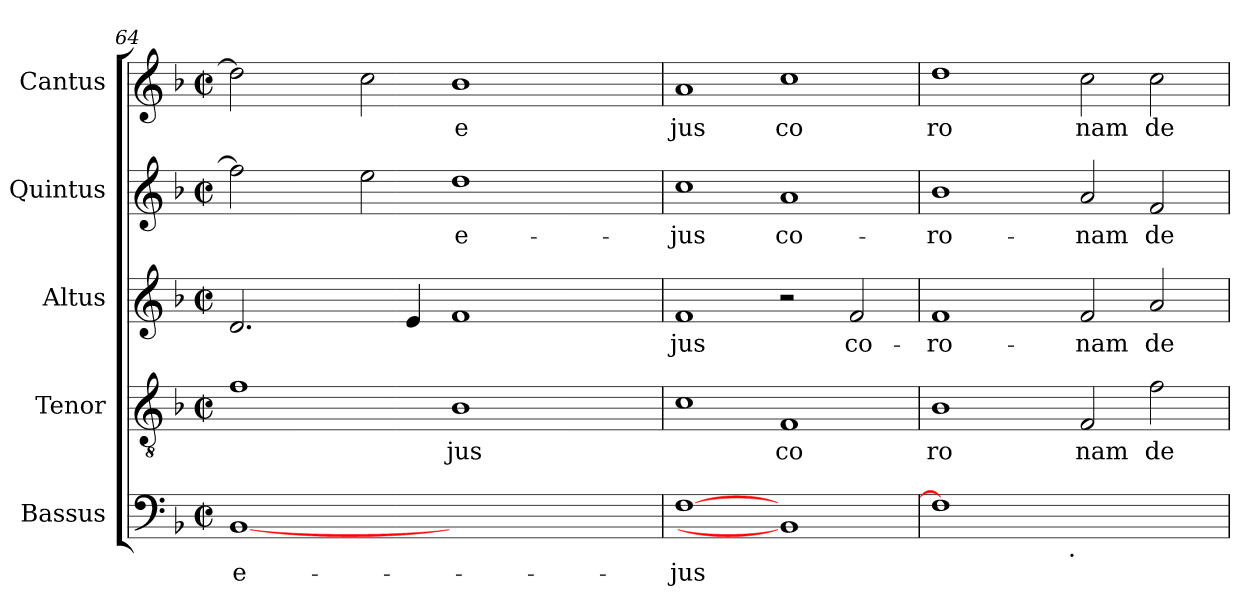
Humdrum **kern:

**kern	**text	**kern	**text	**kern	**text	**kern	**text	**kern	**text
*part5	*part5	*part4	*part4	*part3	*part3	*part2	*part2	*part1	*part1
*staff5	*staff5	*staff4	*staff4	*staff3	*staff3	*staff2	*staff2	*staff1	*staff1
*I"Bassus	*	*I"Tenor	*	*I"Altus	*	*I"Quintus	*	*I"Cantus	*
!!LO:LB:g=z
*clefF4	*	*clefGv2	*	*clefG2	*	*clefG2	*	*clefG2	*
*k[b-]	*	*k[b-]	*	*k[b-]	*	*k[b-]	*	*k[b-]	*
*F:	*	*F:	*	*F:	*	*F:	*	*F:	*
*M2/2	*	*M2/2	*	*M2/2	*	*M2/2	*	*M2/2	*
*met(c|)	*	*met(c|)	*	*met(c|)	*	*met(c|)	*	*met(c|)	*
=64	=64	=64	=64	=64	=64	=64	=64	=64	=64
!	!LO:LY:b:cj	!	!	!	!	!	!	!	!
*	*	*^	*	*	*	*^	*	*	*
*	*	*	*^	*	*	*	*	*	*	*	*
[1BB-	e-	1f	8ryy	4ryy	.	2.d/	.	2ff\]	64ryy	.	2dd\]	.
.	.	.	.	.	.	.	.	.	1ryy	.	.	.
.	.	.	1...ryy	.	.	.	.	.	.	.	.	.
.	.	.	.	16ryy	.	.	.	.	.	.	.	.
.	.	.	.	64ryy	.	.	.	.	.	.	.	.
.	.	.	.	1ryy	.	.	.	.	.	.	.	.
.	.	.	.	.	.	.	.	2ee\	.	.	2cc\	.
.	.	.	.	.	.	4e/	.	.	.	.	.	.
!	!	!	!	!	!LO:LY:b:cj	!	!	!	!	!LO:LY:b:cj	!	!LO:LY:b:cj
1ryy	.	1B-	.	.	jus	1f	.	1dd	.	e-	1b-	e
.	.	.	.	.	.	.	.	.	2ryy	.	.	.
.	.	.	.	2ryy	.	.	.	.	.	.	.	.
.	.	.	.	.	.	.	.	.	4ryy	.	.	.
.	.	.	.	.	.	.	.	.	8...ryy	.	.	.
.	.	.	.	8ryy	.	.	.	.	.	.	.	.
.	.	.	.	32.ryy	.	.	.	.	.	.	.	.
=65	=65	=65	=65	=65	=65	=65	=65	=65	=65	=65	=65	=65
!	!LO:LY:b:cj	!	!	!	!	!	!LO:LY:b:cj	!	!	!LO:LY:b:cj	!	!LO:LY:b:cj
*	*	*v	*v	*v	*	*	*	*v	*v	*	*	*
[1F	-jus	1c	.	1f	jus	1cc	-jus	1a	jus
!	!	!	!LO:LY:b:cj	!	!	!	!LO:LY:b:cj	!	!LO:LY:b:cj
1BB-]	.	1F	co	2r	.	1a	co-	1cc	co
!	!	!	!	!	!LO:LY:b:cj	!	!	!	!
.	.	.	.	2f/	co-	.	.	.	.
=66	=66	=66	=66	=66	=66	=66	=66	=66	=66
!	!	!	!LO:LY:b:cj	!	!LO:LY:b:cj	!	!LO:LY:b:cj	!	!LO:LY:b:cj
*^	*	*	*	*	*	*	*	*	*
1F]	2ryy	.	1B-	ro	1f	-ro-	1b-	-ro-	1dd	ro
.	4...ryy	.	.	.	.	.	.	.	.	.
!	!LO:TX:b:t=.	!	!	!	!	!	!	!	!	!
.	1ryy	.	.	.	.	.	.	.	.	.
!	!	!	!	!LO:LY:b:cj	!	!LO:LY:b:cj	!	!LO:LY:b:cj	!	!LO:LY:b:cj
1ryy	.	.	2F/	nam	2f/	-nam	2a/	-nam	2cc\	nam
!	!	!	!	!LO:LY:b:cj	!	!LO:LY:b:cj	!	!LO:LY:b:cj	!	!LO:LY:b:cj
.	.	.	2f\	de	2a/	de	2f/	de	2cc\	de
.	32ryy	.	.	.	.	.	.	.	.	.
*v	*v	*	*	*	*	*	*	*	*	*
=	=	=	=	=	=	=	=	=	=
*-	*-	*-	*-	*-	*-	*-	*-	*-	*-
